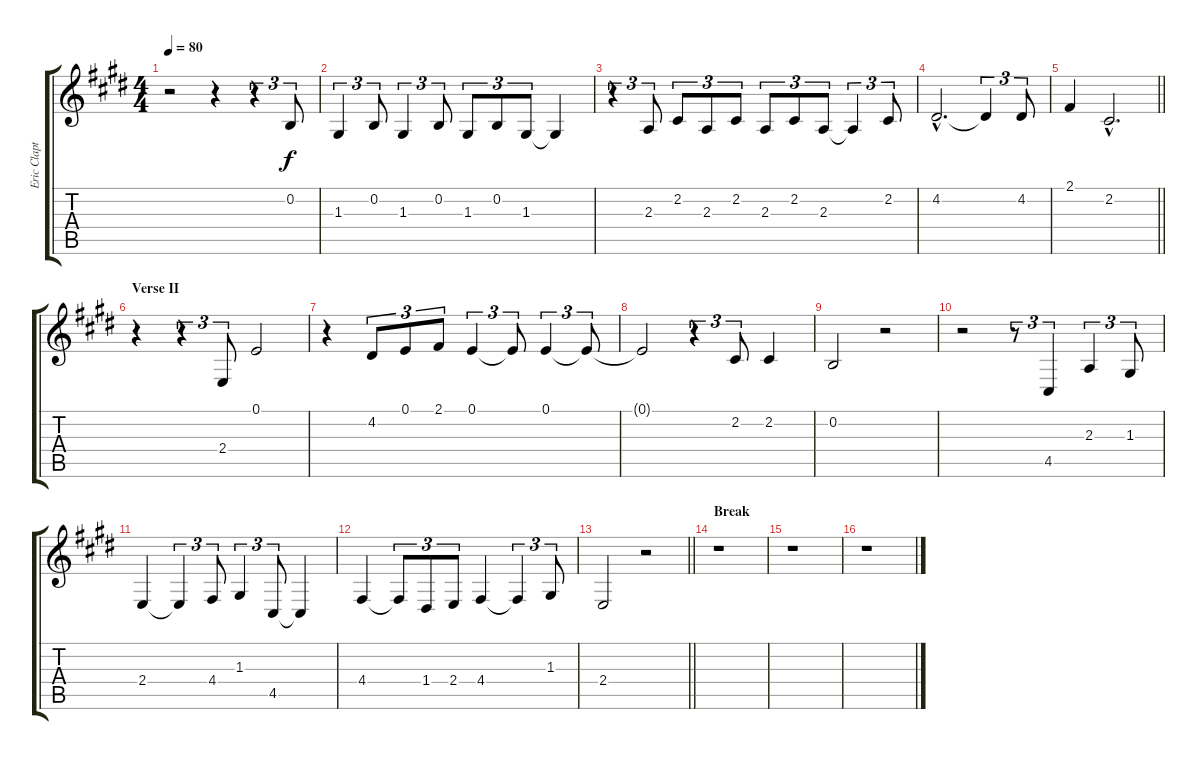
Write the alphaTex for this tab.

\track ("Eric Clapton Voice" "Eric Clapt") {instrument sopranosax}
\staff {score tabs}
\tuning (E4 B3 G3 D3 A2 E2) {hide}
\ts (4 4)
\tempo 80
\clef g2
\ks e
r.2{dy f} r.4 r.4{tu (3 2)} 0.2.8{tu (3 2)} |
1.3.4{tu (3 2)} 0.2.8{tu (3 2)} 1.3.4{tu (3 2)} 0.2.8{tu (3 2)} 1.3.8{tu (3 2)} 0.2.8{tu (3 2)} 1.3.8{tu (3 2)} 1.3{t}.4 |
r.4{tu (3 2)} 2.3.8{tu (3 2)} 2.2.8{tu (3 2)} 2.3.8{tu (3 2)} 2.2.8{tu (3 2)} 2.3.8{tu (3 2)} 2.2.8{tu (3 2)} 2.3.8{tu (3 2)} 2.3{t}.4{tu (3 2)} 2.2.8{tu (3 2)} |
4.2{hac}.2{d} 4.2{t}.4{tu (3 2)} 4.2.8{tu (3 2)} |
\barLineRight lightlight
2.1.4 2.2{hac}.2{d} |
\section ("" "Verse II")
r.4 r.4{tu (3 2)} 2.4.8{tu (3 2)} 0.1.2 |
r.4 4.2.8{tu (3 2)} 0.1.8{tu (3 2)} 2.1.8{tu (3 2)} 0.1.4{tu (3 2)} 0.1{t}.8{tu (3 2)} 0.1.4{tu (3 2)} 0.1{t}.8{tu (3 2)} |
0.1{t}.2 r.4{tu (3 2)} 2.2.8{tu (3 2)} 2.2.4 |
0.2.2 r.2 |
r.2 r.8{tu (3 2)} 4.5.4{tu (3 2)} 2.3.4{tu (3 2)} 1.3.8{tu (3 2)} |
2.4.4 2.4{t}.4{tu (3 2)} 4.4.8{tu (3 2)} 1.3.4{tu (3 2)} 4.5.8{tu (3 2)} 4.5{t}.4 |
4.4.4 4.4{t}.8{tu (3 2)} 1.4.8{tu (3 2)} 2.4.8{tu (3 2)} 4.4.4 4.4{t}.4{tu (3 2)} 1.3.8{tu (3 2)} |
\barLineRight lightlight
2.4.2 r.2 |
\section ("" "Break")
r.1 |
r.1 |
r.1
